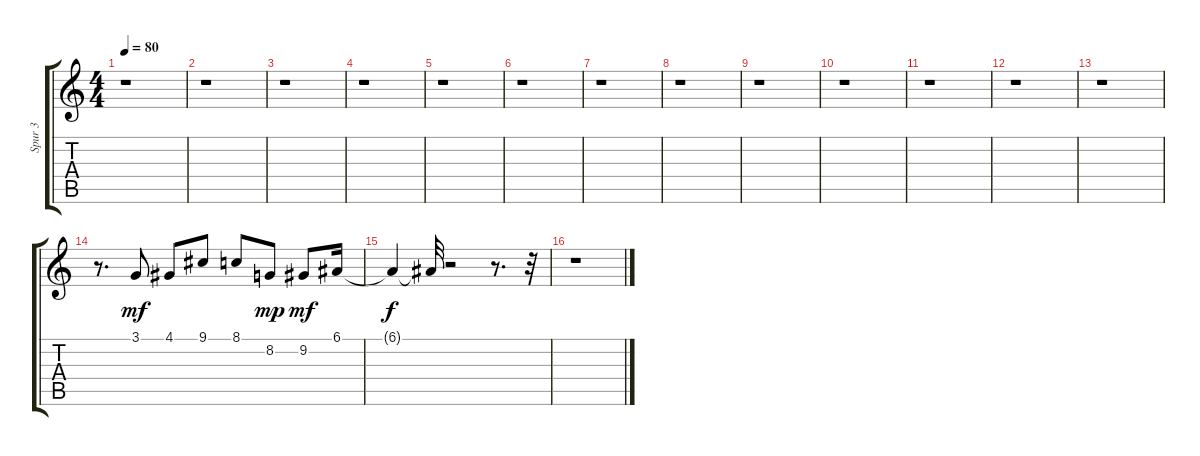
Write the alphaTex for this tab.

\track ("Spur 3" "Spur 3") {instrument fx5brightness}
\staff {score tabs}
\tuning (E4 B3 G3 D3 A2 E2) {hide}
\ts (4 4)
\tempo 80
\clef g2
\ks c
r.1{dy mf instrument fx5brightness} |
r.1 |
r.1 |
r.1 |
r.1 |
r.1 |
r.1 |
r.1 |
r.1 |
r.1 |
r.1 |
r.1 |
r.1 |
r.8{d} 3.1.8{volume 11 instrument fx5brightness} 4.1.8 9.1.8 8.1.8 8.2.8{dy mp} 9.2.8{dy mf} 6.1.16 |
6.1{t}.4{dy f} 6.1{t}.32 r.2 r.8{d} r.32 |
r.1
